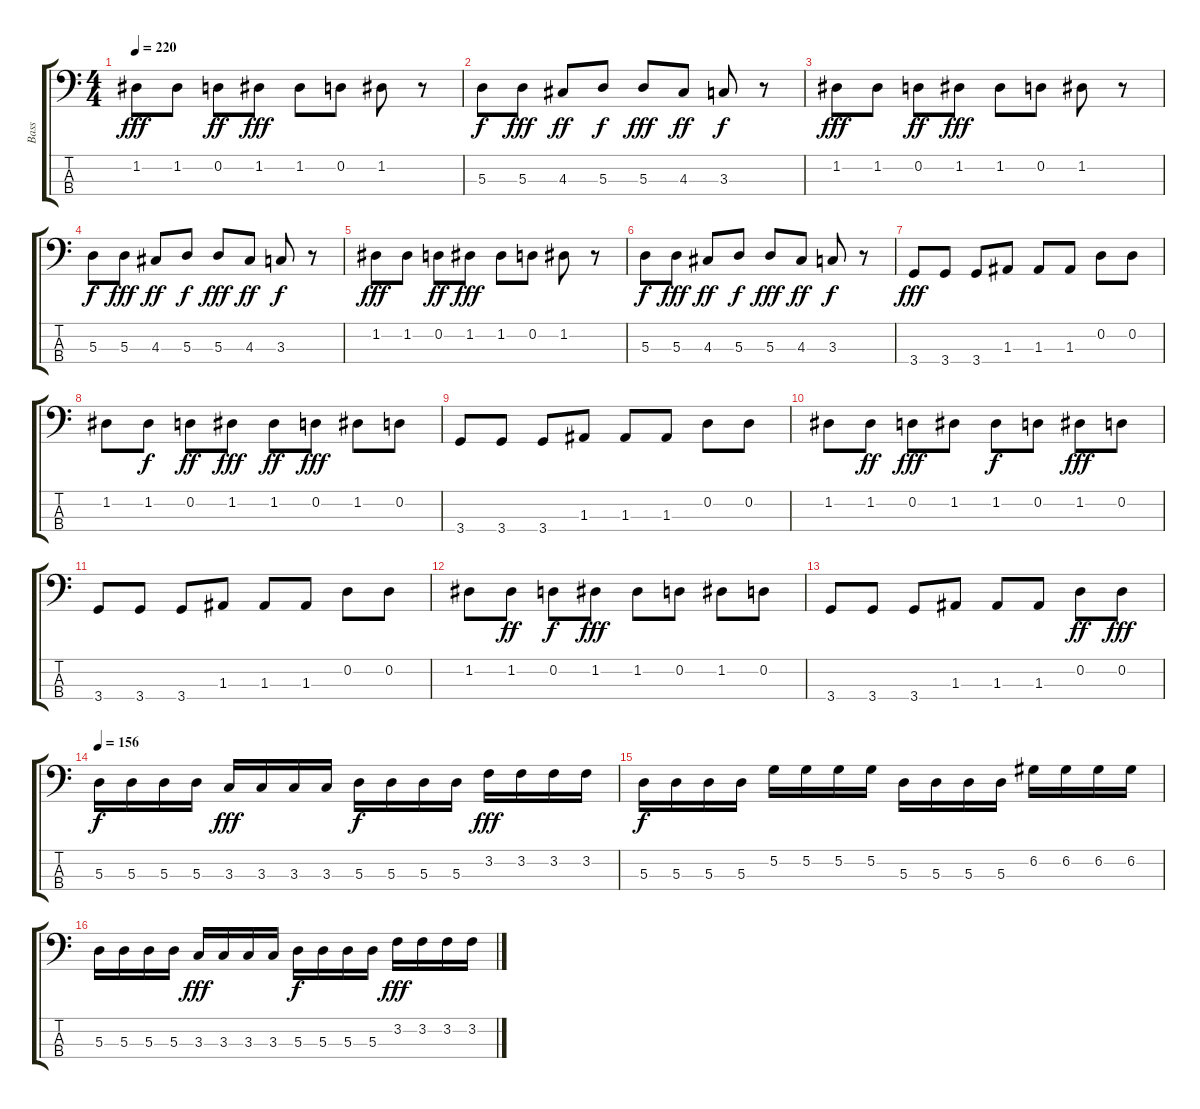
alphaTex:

\track ("Bass" "Bass") {instrument electricbasspick}
\staff {score tabs}
\tuning (G2 D2 A1 E1) {hide}
\ts (4 4)
\tempo 220
\clef f4
\ks c
1.2.8{dy fff} 1.2.8 0.2.8{dy ff} 1.2.8{dy fff} 1.2.8 0.2.8 1.2.8 r.8 |
5.3.8{dy f} 5.3.8{dy fff} 4.3.8{dy ff} 5.3.8{dy f} 5.3.8{dy fff} 4.3.8{dy ff} 3.3.8{dy f} r.8 |
1.2.8{dy fff} 1.2.8 0.2.8{dy ff} 1.2.8{dy fff} 1.2.8 0.2.8 1.2.8 r.8 |
5.3.8{dy f} 5.3.8{dy fff} 4.3.8{dy ff} 5.3.8{dy f} 5.3.8{dy fff} 4.3.8{dy ff} 3.3.8{dy f} r.8 |
1.2.8{dy fff} 1.2.8 0.2.8{dy ff} 1.2.8{dy fff} 1.2.8 0.2.8 1.2.8 r.8 |
5.3.8{dy f} 5.3.8{dy fff} 4.3.8{dy ff} 5.3.8{dy f} 5.3.8{dy fff} 4.3.8{dy ff} 3.3.8{dy f} r.8 |
3.4.8{dy fff} 3.4.8 3.4.8 1.3.8 1.3.8 1.3.8 0.2.8 0.2.8 |
1.2.8 1.2.8{dy f} 0.2.8{dy ff} 1.2.8{dy fff} 1.2.8{dy ff} 0.2.8{dy fff} 1.2.8 0.2.8 |
3.4.8 3.4.8 3.4.8 1.3.8 1.3.8 1.3.8 0.2.8 0.2.8 |
1.2.8 1.2.8{dy ff} 0.2.8{dy fff} 1.2.8 1.2.8{dy f} 0.2.8 1.2.8{dy fff} 0.2.8 |
3.4.8 3.4.8 3.4.8 1.3.8 1.3.8 1.3.8 0.2.8 0.2.8 |
1.2.8 1.2.8{dy ff} 0.2.8{dy f} 1.2.8{dy fff} 1.2.8 0.2.8 1.2.8 0.2.8 |
3.4.8 3.4.8 3.4.8 1.3.8 1.3.8 1.3.8 0.2.8{dy ff} 0.2.8{dy fff} |
\tempo 156
5.3.16{dy f} 5.3.16 5.3.16 5.3.16 3.3.16{dy fff} 3.3.16 3.3.16 3.3.16 5.3.16{dy f} 5.3.16 5.3.16 5.3.16 3.2.16{dy fff} 3.2.16 3.2.16 3.2.16 |
5.3.16{dy f} 5.3.16 5.3.16 5.3.16 5.2.16 5.2.16 5.2.16 5.2.16 5.3.16 5.3.16 5.3.16 5.3.16 6.2.16 6.2.16 6.2.16 6.2.16 |
5.3.16 5.3.16 5.3.16 5.3.16 3.3.16{dy fff} 3.3.16 3.3.16 3.3.16 5.3.16{dy f} 5.3.16 5.3.16 5.3.16 3.2.16{dy fff} 3.2.16 3.2.16 3.2.16
